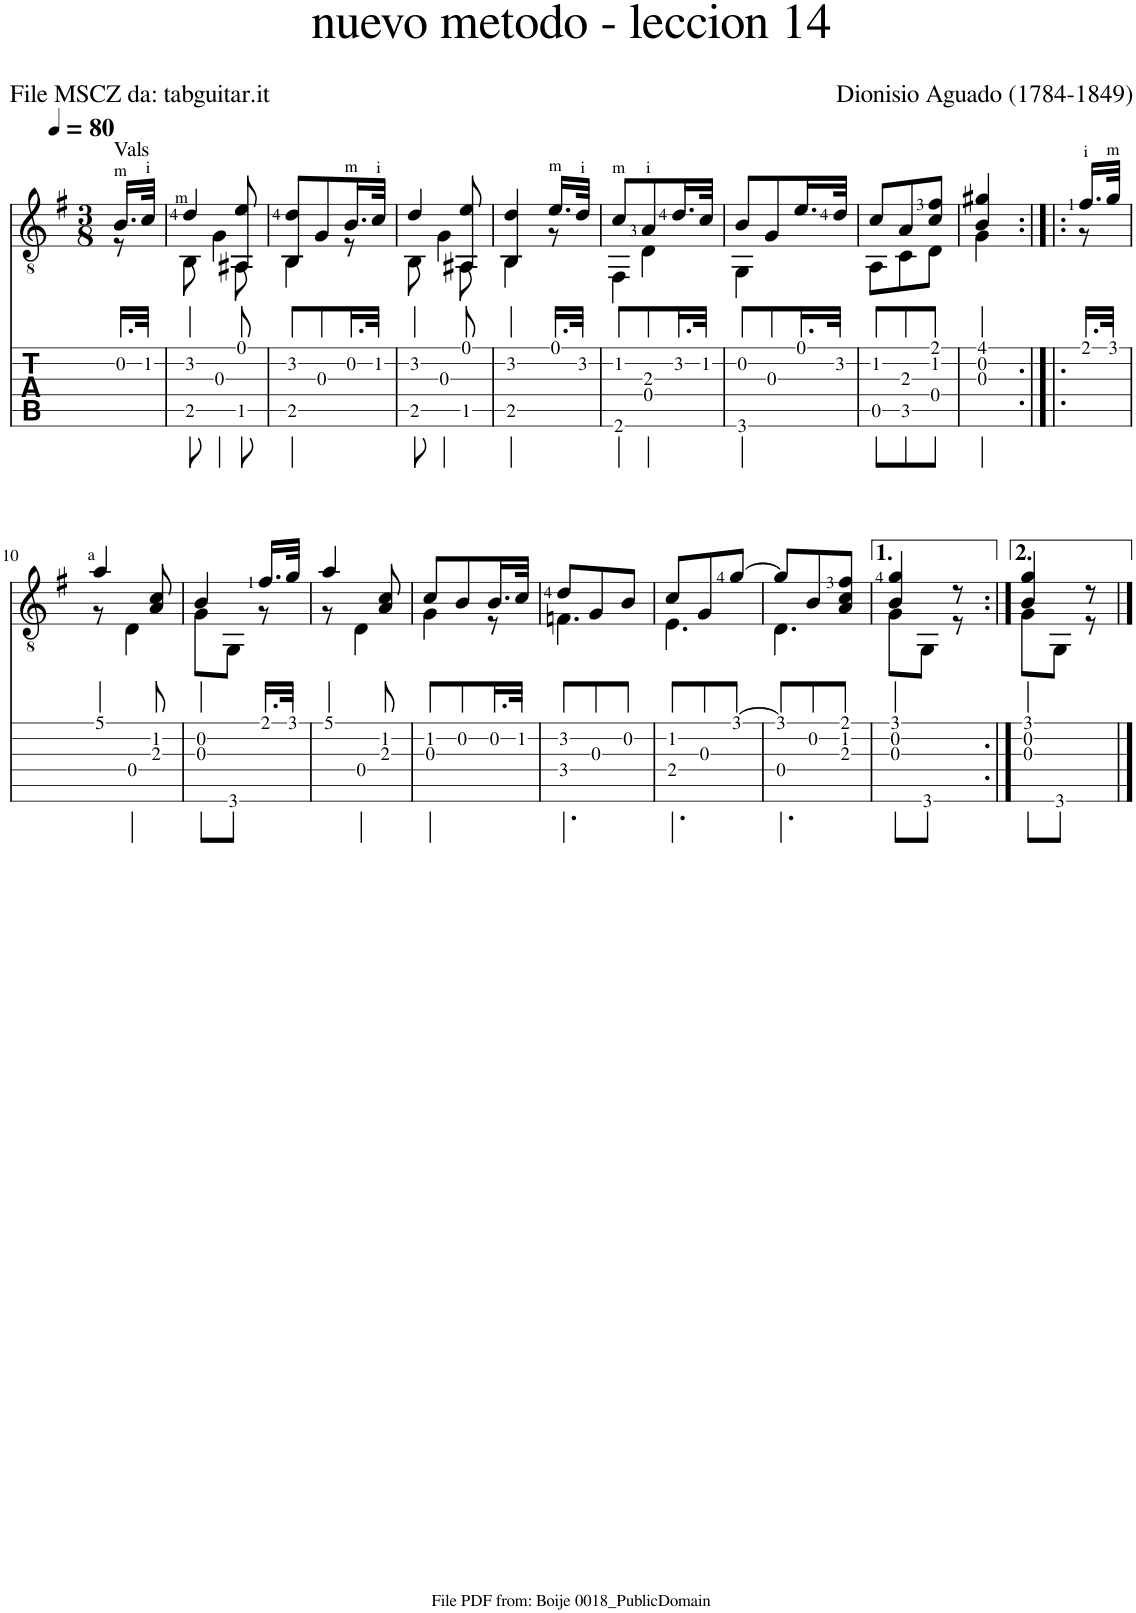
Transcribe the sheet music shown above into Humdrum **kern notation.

**kern	**kern
*part2	*part1
*staff2	*staff1
*I"Chitarra classica (Intavolatura)	*I"Guitar
*stria6	*
*	*clefGv2
*k[f#]	*k[f#]
*M3/8	*M3/8
*MM80	*MM80
=	=
*^	*^
!	!	!LO:TX:a:t=Vals	!
16.B/LL	8r	16.B/LL	8r
32c/JJk	.	32c/JJk	.
=1	=1	=1	=1
*	*^	*	*^
4d/	8ryy	8BB\	4d/	8ryy	8BB\
.	4G\	8ryy	.	4G\	8ryy
8AA#X/ 8e/	.	8AA#\	8AA#X/ 8e/	.	8AA#\
*	*v	*v	*	*	*
*	*	*	*v	*v
=2	=2	=2	=2
8BB/ 8d/L	4BB\	8BB/ 8d/L	4BB\
8G/	.	8G/	.
16.B/L	8r	16.B/L	8r
32c/JJk	.	32c/JJk	.
=3	=3	=3	=3
*	*^	*	*^
4d/	8ryy	8BB\	4d/	8ryy	8BB\
.	4G\	8ryy	.	4G\	8ryy
8AA#X/ 8e/	.	8r	8AA#X/ 8e/	.	8AA#\
*	*v	*v	*	*	*
*	*	*	*v	*v
=4	=4	=4	=4
4BB/ 4d/	4BB\	4BB/ 4d/	4BB\
16.e/LL	8r	16.e/LL	8r
32d/JJk	.	32d/JJk	.
=5	=5	=5	=5
*	*^	*	*^
8c/L	4FF#\	8ryy	8c/L	4FF#\	8ryy
8A/	.	4D\	8A/	.	4D\
16.d/L	8ryy	.	16.d/L	8ryy	.
32c/JJk	.	.	32c/JJk	.	.
*	*v	*v	*	*	*
*	*	*	*v	*v
=6	=6	=6	=6
8B/L	4GG\	8B/L	4GG\
8G/	.	8G/	.
16.e/L	8ryy	16.e/L	8ryy
32d/JJk	.	32d/JJk	.
=7	=7	=7	=7
8c/L	8AA\L	8c/L	8AA\L
8A/	8C\	8A/	8C\
8c/ 8f#/J	8D\J	8c/ 8f#/J	8D\J
=8	=8	=8	=8
4B/ 4g#X/	4G\	4B/ 4g#X/	4G\
=9:|!|:	=9:|!|:	=9:|!|:	=9:|!|:
16.f#/LL	8r	16.f#/LL	8r
32g/JJk	.	32g/JJk	.
!!LO:LB:g=z	!!
=10	=10	=10	=10
4a/	8r	4a/	8r
.	4D\	.	4D\
8A/ 8c/	.	8A/ 8c/	.
=11	=11	=11	=11
4B/	8G\L	4B/	8G\L
.	8GG\J	.	8GG\J
16.f#/LL	8r	16.f#/LL	8r
32g/JJk	.	32g/JJk	.
=12	=12	=12	=12
4a/	8r	4a/	8r
.	4D\	.	4D\
8A/ 8c/	.	8A/ 8c/	.
=13	=13	=13	=13
8c/L	4G\	8c/L	4G\
8B/	.	8B/	.
16.B/L	8r	16.B/L	8r
32c/JJk	.	32c/JJk	.
=14	=14	=14	=14
8d/L	4.Fn\	8d/L	4.Fn\
8G/	.	8G/	.
8B/J	.	8B/J	.
=15	=15	=15	=15
8c/L	4.E\	8c/L	4.E\
8G/	.	8G/	.
[8g/J	.	[8g/J	.
=16	=16	=16	=16
8g/L]	4.D\	8g/L]	4.D\
8B/	.	8B/	.
8A/ 8c/ 8f#/J	.	8A/ 8c/ 8f#/J	.
=17	=17	=17	=17
4B/ 4g/	8G\L	4B/ 4g/	8G\L
.	8GG\J	.	8GG\J
8r	8r	8r	8r
=18:|!	=18:|!	=18:|!	=18:|!
4B/ 4g/	8G\L	4B/ 4g/	8G\L
.	8GG\J	.	8GG\J
8r	8r	8r	8r
*v	*v	*	*
*	*v	*v
==	==
*-	*-
